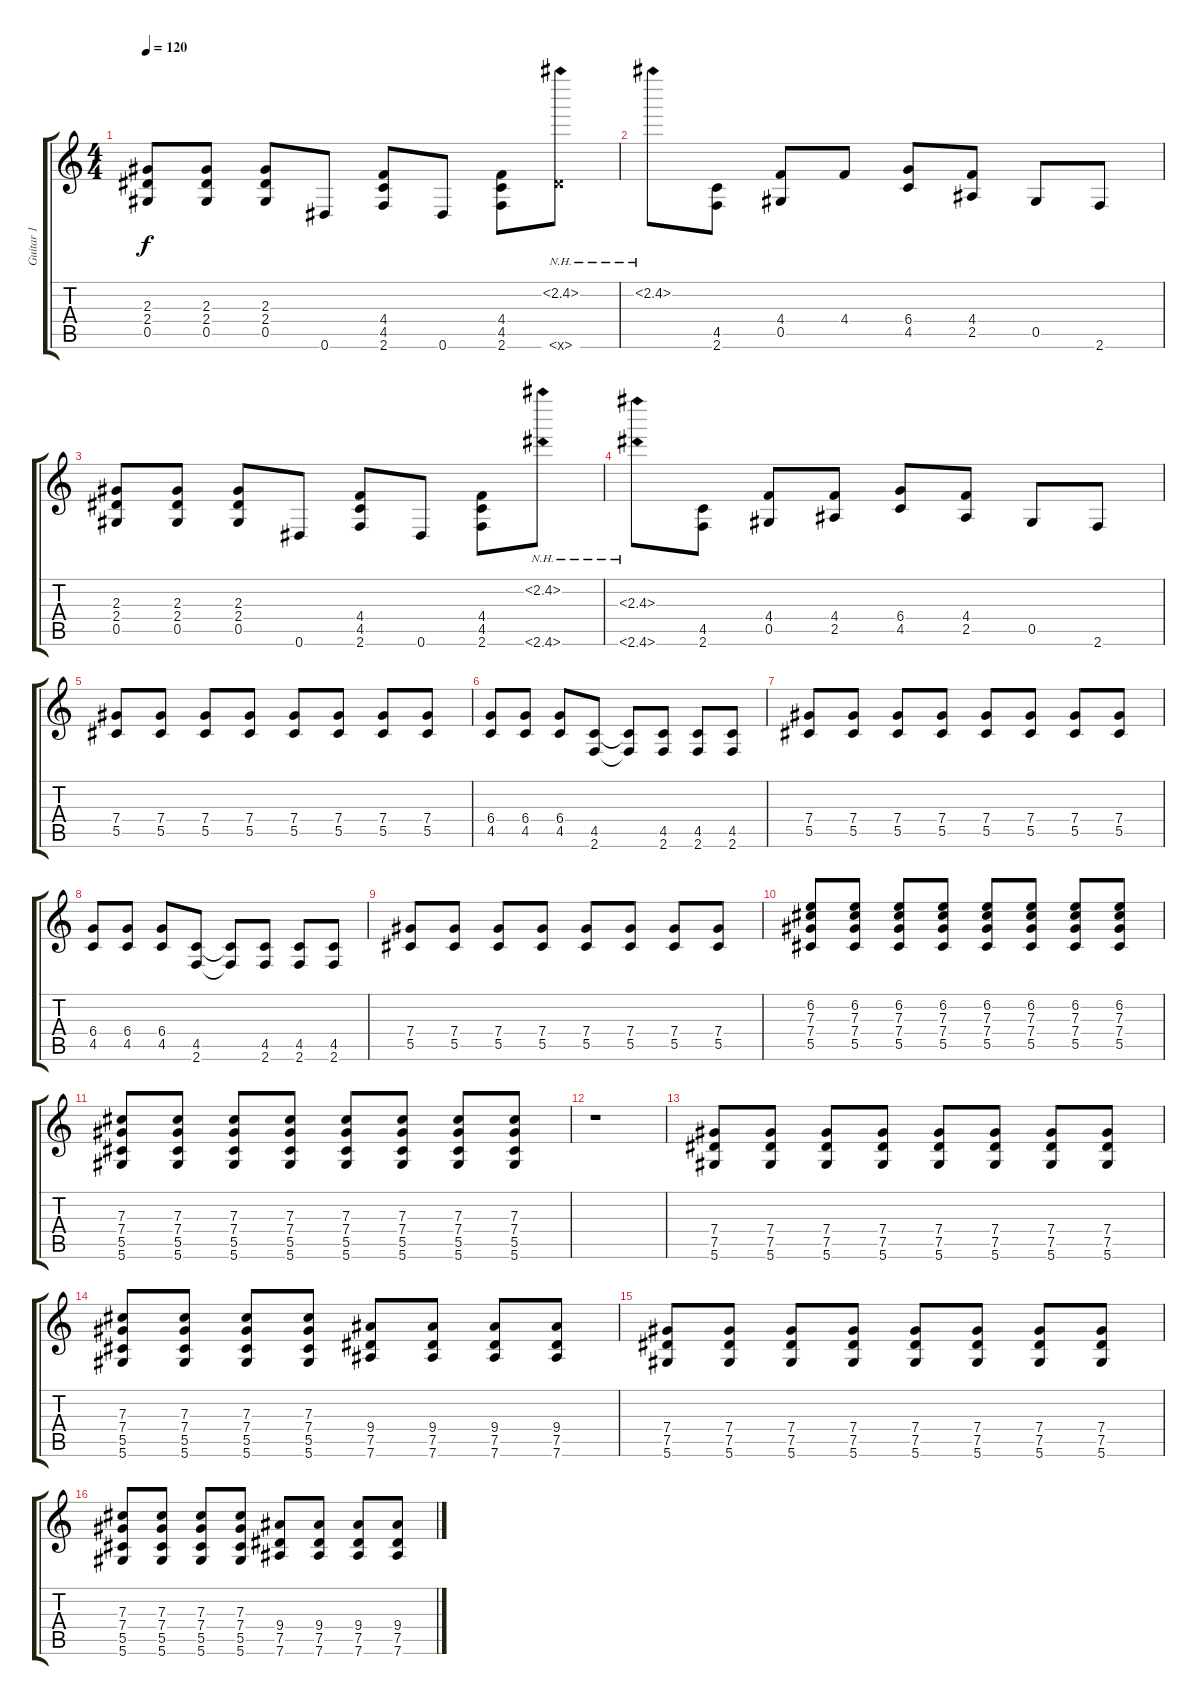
\track ("Guitar 1" "Guitar 1") {instrument distortionguitar}
\staff {score tabs}
\tuning (Eb4 Bb3 Gb3 Db3 Ab2 Eb2) {hide}
\ts (4 4)
\tempo 120
\clef g2
\ks c
(2.3 2.4 0.5).8{dy f} (2.3 2.4 0.5).8 (2.3 2.4 0.5).8 0.6.8 (4.4 4.5 2.6).8 0.6.8 (4.4 4.5 2.6).8 (2.2{nh} 0.6{nh x}).8 |
2.2{nh}.8 (4.5 2.6).8 (4.4 0.5).8 4.4.8 (6.4 4.5).8 (4.4 2.5).8 0.5.8 2.6.8 |
(2.3 2.4 0.5).8 (2.3 2.4 0.5).8 (2.3 2.4 0.5).8 0.6.8 (4.4 4.5 2.6).8 0.6.8 (4.4 4.5 2.6).8 (2.2{nh} 2.6{nh}).8 |
(2.3{nh} 2.6{nh}).8 (4.5 2.6).8 (4.4 0.5).8 (4.4 2.5).8 (6.4 4.5).8 (4.4 2.5).8 0.5.8 2.6.8 |
(7.4 5.5).8 (7.4 5.5).8 (7.4 5.5).8 (7.4 5.5).8 (7.4 5.5).8 (7.4 5.5).8 (7.4 5.5).8 (7.4 5.5).8 |
(6.4 4.5).8 (6.4 4.5).8 (6.4 4.5).8 (4.5 2.6).8 (4.5{t} 2.6{t}).8 (4.5 2.6).8 (4.5 2.6).8 (4.5 2.6).8 |
(7.4 5.5).8 (7.4 5.5).8 (7.4 5.5).8 (7.4 5.5).8 (7.4 5.5).8 (7.4 5.5).8 (7.4 5.5).8 (7.4 5.5).8 |
(6.4 4.5).8 (6.4 4.5).8 (6.4 4.5).8 (4.5 2.6).8 (4.5{t} 2.6{t}).8 (4.5 2.6).8 (4.5 2.6).8 (4.5 2.6).8 |
(7.4 5.5).8 (7.4 5.5).8 (7.4 5.5).8 (7.4 5.5).8 (7.4 5.5).8 (7.4 5.5).8 (7.4 5.5).8 (7.4 5.5).8 |
(6.2 7.3 7.4 5.5).8 (6.2 7.3 7.4 5.5).8 (6.2 7.3 7.4 5.5).8 (6.2 7.3 7.4 5.5).8 (6.2 7.3 7.4 5.5).8 (6.2 7.3 7.4 5.5).8 (6.2 7.3 7.4 5.5).8 (6.2 7.3 7.4 5.5).8 |
(7.3 7.4 5.5 5.6).8 (7.3 7.4 5.5 5.6).8 (7.3 7.4 5.5 5.6).8 (7.3 7.4 5.5 5.6).8 (7.3 7.4 5.5 5.6).8 (7.3 7.4 5.5 5.6).8 (7.3 7.4 5.5 5.6).8 (7.3 7.4 5.5 5.6).8 |
r.1 |
(7.4 7.5 5.6).8 (7.4 7.5 5.6).8 (7.4 7.5 5.6).8 (7.4 7.5 5.6).8 (7.4 7.5 5.6).8 (7.4 7.5 5.6).8 (7.4 7.5 5.6).8 (7.4 7.5 5.6).8 |
(7.3 7.4 5.5 5.6).8 (7.3 7.4 5.5 5.6).8 (7.3 7.4 5.5 5.6).8 (7.3 7.4 5.5 5.6).8 (9.4 7.5 7.6).8 (9.4 7.5 7.6).8 (9.4 7.5 7.6).8 (9.4 7.5 7.6).8 |
(7.4 7.5 5.6).8 (7.4 7.5 5.6).8 (7.4 7.5 5.6).8 (7.4 7.5 5.6).8 (7.4 7.5 5.6).8 (7.4 7.5 5.6).8 (7.4 7.5 5.6).8 (7.4 7.5 5.6).8 |
(7.3 7.4 5.5 5.6).8 (7.3 7.4 5.5 5.6).8 (7.3 7.4 5.5 5.6).8 (7.3 7.4 5.5 5.6).8 (9.4 7.5 7.6).8 (9.4 7.5 7.6).8 (9.4 7.5 7.6).8 (9.4 7.5 7.6).8
